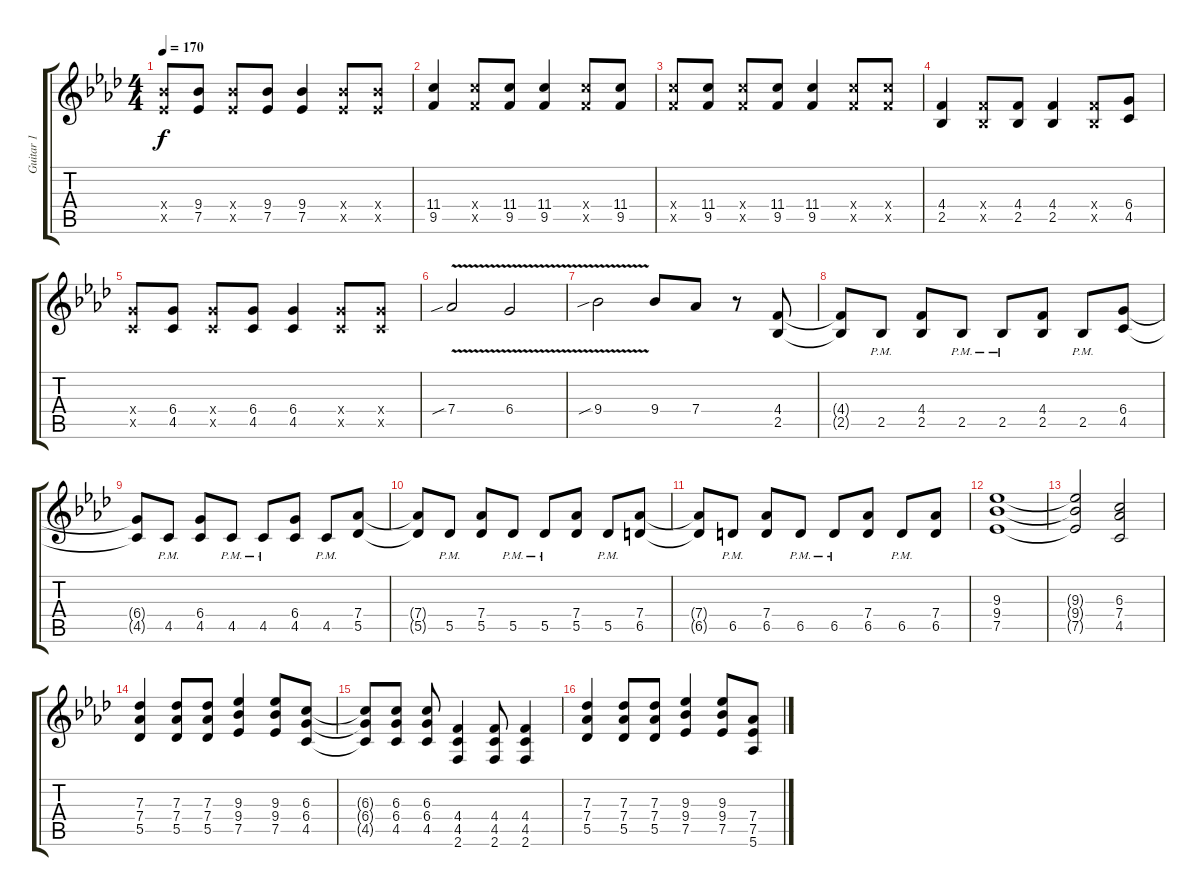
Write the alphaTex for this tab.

\track ("Guitar 1" "Guitar 1") {instrument overdrivenguitar}
\staff {score tabs}
\tuning (Eb4 Bb3 Gb3 Db3 Ab2 Eb2) {hide}
\ts (4 4)
\tempo 170
\clef g2
\ks ab
(9.4{x} 7.5{x}).8{dy f} (9.4 7.5).8 (9.4{x} 7.5{x}).8 (9.4 7.5).8 (9.4 7.5).4 (9.4{x} 7.5{x}).8 (9.4{x} 7.5{x}).8 |
(11.4 9.5).4 (11.4{x} 9.5{x}).8 (11.4 9.5).8 (11.4 9.5).4 (11.4{x} 9.5{x}).8 (11.4 9.5).8 |
(11.4{x} 9.5{x}).8 (11.4 9.5).8 (11.4{x} 9.5{x}).8 (11.4 9.5).8 (11.4 9.5).4 (11.4{x} 9.5{x}).8 (11.4{x} 9.5{x}).8 |
(4.4 2.5).4 (4.4{x} 2.5{x}).8 (4.4 2.5).8 (4.4 2.5).4 (4.4{x} 2.5{x}).8 (6.4 4.5).8 |
(6.4{x} 4.5{x}).8 (6.4 4.5).8 (6.4{x} 4.5{x}).8 (6.4 4.5).8 (6.4 4.5).4 (6.4{x} 4.5{x}).8 (6.4{x} 4.5{x}).8 |
7.4{v sib}.2 6.4{v}.2 |
9.4{v sib}.2 9.4.8 7.4.8 r.8 (4.4 2.5).8 |
(4.4{t} 2.5{t}).8 2.5{pm}.8 (4.4 2.5).8 2.5{pm}.8 2.5{pm}.8 (4.4 2.5).8 2.5{pm}.8 (6.4 4.5).8 |
(6.4{t} 4.5{t}).8 4.5{pm}.8 (6.4 4.5).8 4.5{pm}.8 4.5{pm}.8 (6.4 4.5).8 4.5{pm}.8 (7.4 5.5).8 |
(7.4{t} 5.5{t}).8 5.5{pm}.8 (7.4 5.5).8 5.5{pm}.8 5.5{pm}.8 (7.4 5.5).8 5.5{pm}.8 (7.4 6.5).8 |
(7.4{t} 6.5{t}).8 6.5{pm}.8 (7.4 6.5).8 6.5{pm}.8 6.5{pm}.8 (7.4 6.5).8 6.5{pm}.8 (7.4 6.5).8 |
(9.3 9.4 7.5).1 |
(9.3{t} 9.4{t} 7.5{t}).2 (6.3 7.4 4.5).2 |
(7.3 7.4 5.5).4 (7.3 7.4 5.5).8 (7.3 7.4 5.5).8 (9.3 9.4 7.5).4 (9.3 9.4 7.5).8 (6.3 6.4 4.5).8 |
(6.3{t} 6.4{t} 4.5{t}).8 (6.3 6.4 4.5).8 (6.3 6.4 4.5).8 (4.4 4.5 2.6).4 (4.4 4.5 2.6).8 (4.4 4.5 2.6).4 |
(7.3 7.4 5.5).4 (7.3 7.4 5.5).8 (7.3 7.4 5.5).8 (9.3 9.4 7.5).4 (9.3 9.4 7.5).8 (7.4 7.5 5.6).8
